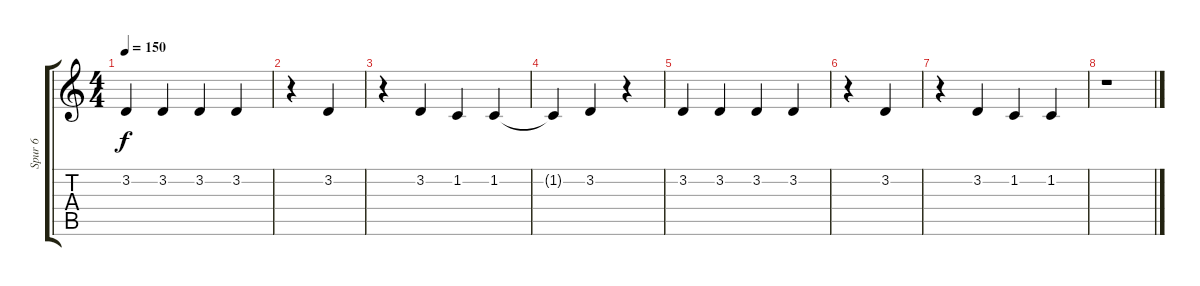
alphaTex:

\track ("Spur 6" "Spur 6") {instrument tenorsax}
\staff {score tabs}
\tuning (E4 B3 G3 D3 A2 E2) {hide}
\ts (4 4)
\tempo 150
\clef g2
\ks c
3.2.4{dy f} 3.2.4 3.2.4 3.2.4 |
r.4 3.2.4 |
r.4 3.2.4 1.2.4 1.2.4 |
1.2{t}.4 3.2.4 r.4 |
3.2.4 3.2.4 3.2.4 3.2.4 |
r.4 3.2.4 |
r.4 3.2.4 1.2.4 1.2.4 |
r.1
